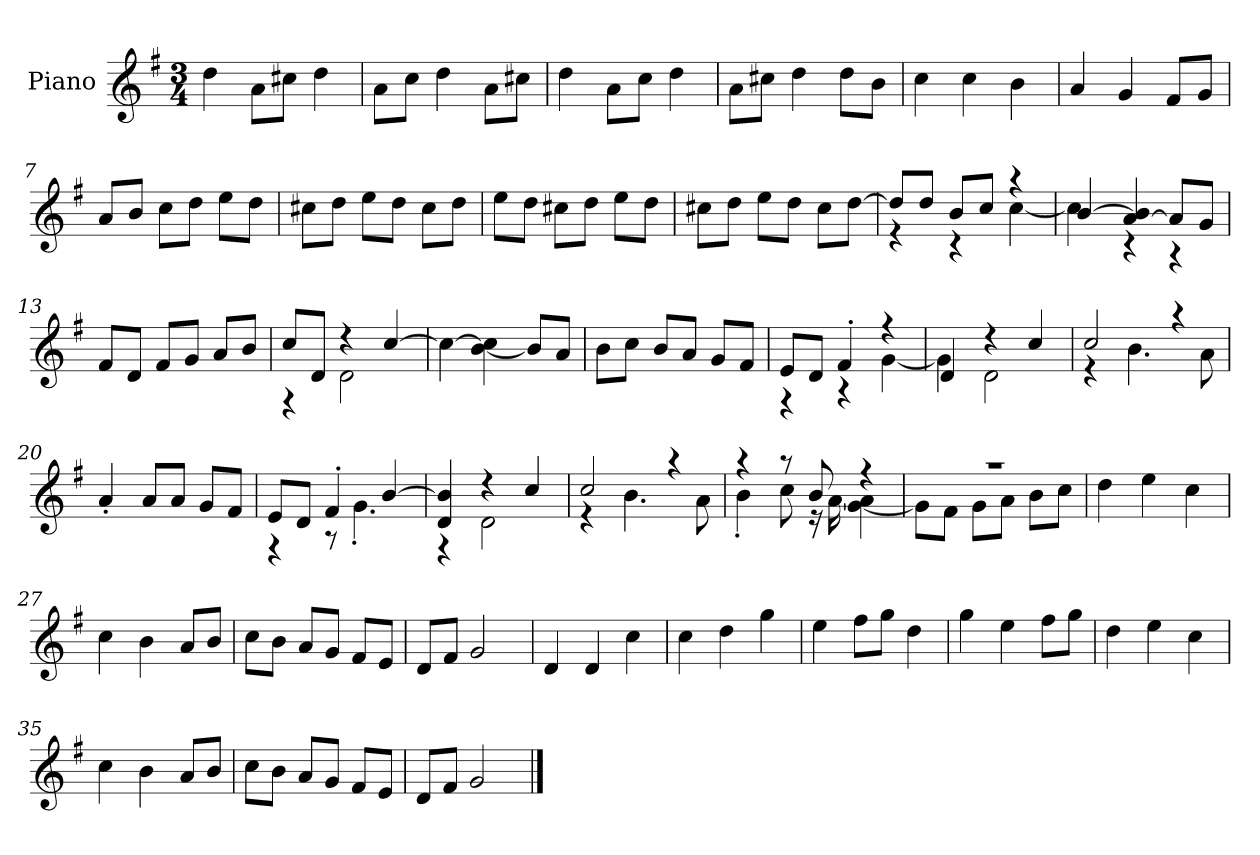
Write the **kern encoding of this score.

**kern
*part1
*staff1
*I"Piano
*I'P-no
*clefG2
*k[f#]
*M3/4
*MM179
=1
4dd\
8a\L
8cc#X\J
4dd\
=2
8a\L
8cc\J
4dd\
8a\L
8cc#X\J
=3
4dd\
8a\L
8cc\J
4dd\
=4
8a\L
8cc#X\J
4dd\
8dd\L
8b\J
=5
4cc\
4cc\
4b\
=6
4a/
4g/
8f#/L
8g/J
=7
8a/L
8b/J
8cc\L
8dd\J
8ee\L
8dd\J
!!LO:LB:g=z
=8
8cc#X\L
8dd\J
8ee\L
8dd\J
8cc#\L
8dd\J
=9
8ee\L
8dd\J
8cc#X\L
8dd\J
8ee\L
8dd\J
=10
8cc#X\L
8dd\J
8ee\L
8dd\J
8cc#\L
[8dd\J
=11
*^
8dd/L]	4r
8dd/J	.
8b/L	4r
8cc/J	.
4r	[4cc\
=12	=12
[4b/	4cc\]
[4a/ 4b/]	4r
8a/L]	4r
8g/J	.
*v	*v
=13
8f#/L
8d/J
8f#/L
8g/J
8a/L
8b/J
=14
*^
8cc/L	4r
8d/J	.
4r	2d\
[4cc/	.
*v	*v
!!LO:LB:g=z
=15
4cc\_
[4b\ 4cc\]
8b/L]
8a/J
=16
8b\L
8cc\J
8b/L
8a/J
8g/L
8f#/J
=17
*^
8e/L	4r
8d/J	.
4f#'/	4r
4r	[4g\
=18	=18
4d/	4g\]
4r	2d\
4cc/	.
=19	=19
2cc/	4r
.	4.b\
4r	.
.	8a\
*v	*v
=20
4a'/
8a/L
8a/J
8g/L
8f#/J
=21
*^
8e/L	4r
8d/J	.
4f#'/	8r
.	4.g'\
[4b/	.
=22	=22
4d/ 4b/]	4r
4r	2d\
4cc/	.
!!LO:LB:g=z	!!
=23	=23
2cc/	4r
.	4.b\
4r	.
.	8a\
=24	=24
4r	4b'\
8r	8cc\
8b/	16r
.	[16a\
4r	[4g\ 4a\]
=25	=25
2.r	8g\L]
.	8f#\J
.	8g\L
.	8a\J
.	8b\L
.	8cc\J
*v	*v
=26
4dd\
4ee\
4cc\
=27
4cc\
4b\
8a/L
8b/J
=28
8cc\L
8b\J
8a/L
8g/J
8f#/L
8e/J
=29
8d/L
8f#/J
2g/
=30
4d/
4d/
4cc\
=31
4cc\
4dd\
4gg\
!!LO:LB:g=z
=32
4ee\
8ff#\L
8gg\J
4dd\
=33
4gg\
4ee\
8ff#\L
8gg\J
=34
4dd\
4ee\
4cc\
=35
4cc\
4b\
8a/L
8b/J
=36
8cc\L
8b\J
8a/L
8g/J
8f#/L
8e/J
=37
8d/L
8f#/J
2g/
==
*-
